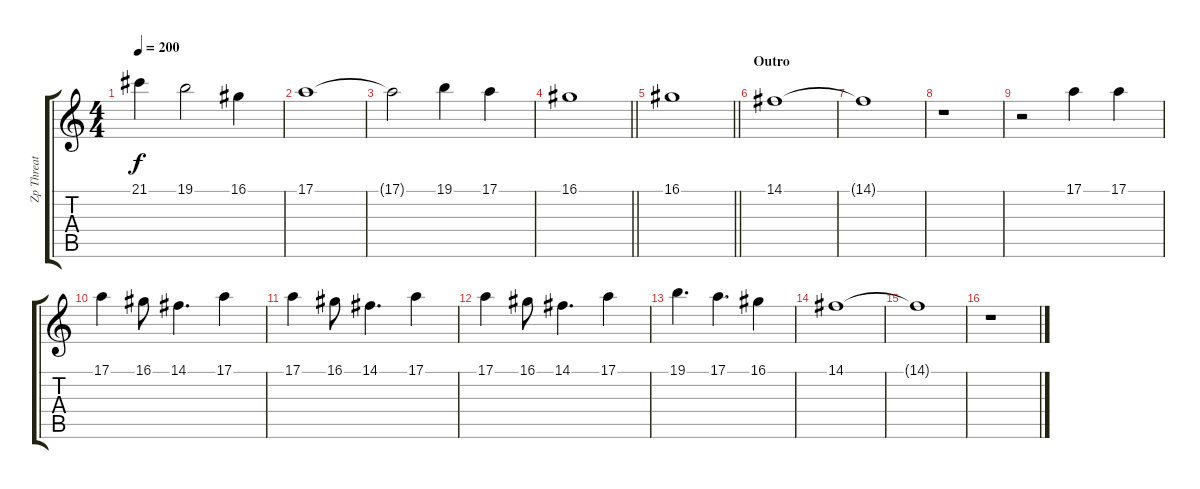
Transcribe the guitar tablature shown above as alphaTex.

\track ("Zp Threat | Vocals" "Zp Threat ") {instrument clarinet}
\staff {score tabs}
\tuning (E4 B3 G3 D3 A2 E2) {hide}
\ts (4 4)
\tempo 200
\clef g2
\ks c
21.1.4{dy f} 19.1.2 16.1.4 |
17.1.1 |
17.1{t}.2 19.1.4 17.1.4 |
\barLineRight lightlight
16.1.1 |
\barLineRight lightlight
16.1.1 |
\section ("" "Outro")
14.1.1 |
14.1{t}.1 |
r.1 |
r.2 17.1.4 17.1.4 |
17.1.4 16.1.8 14.1.4{d} 17.1.4 |
17.1.4 16.1.8 14.1.4{d} 17.1.4 |
17.1.4 16.1.8 14.1.4{d} 17.1.4 |
19.1.4{d} 17.1.4{d} 16.1.4 |
14.1.1 |
14.1{t}.1 |
r.1
